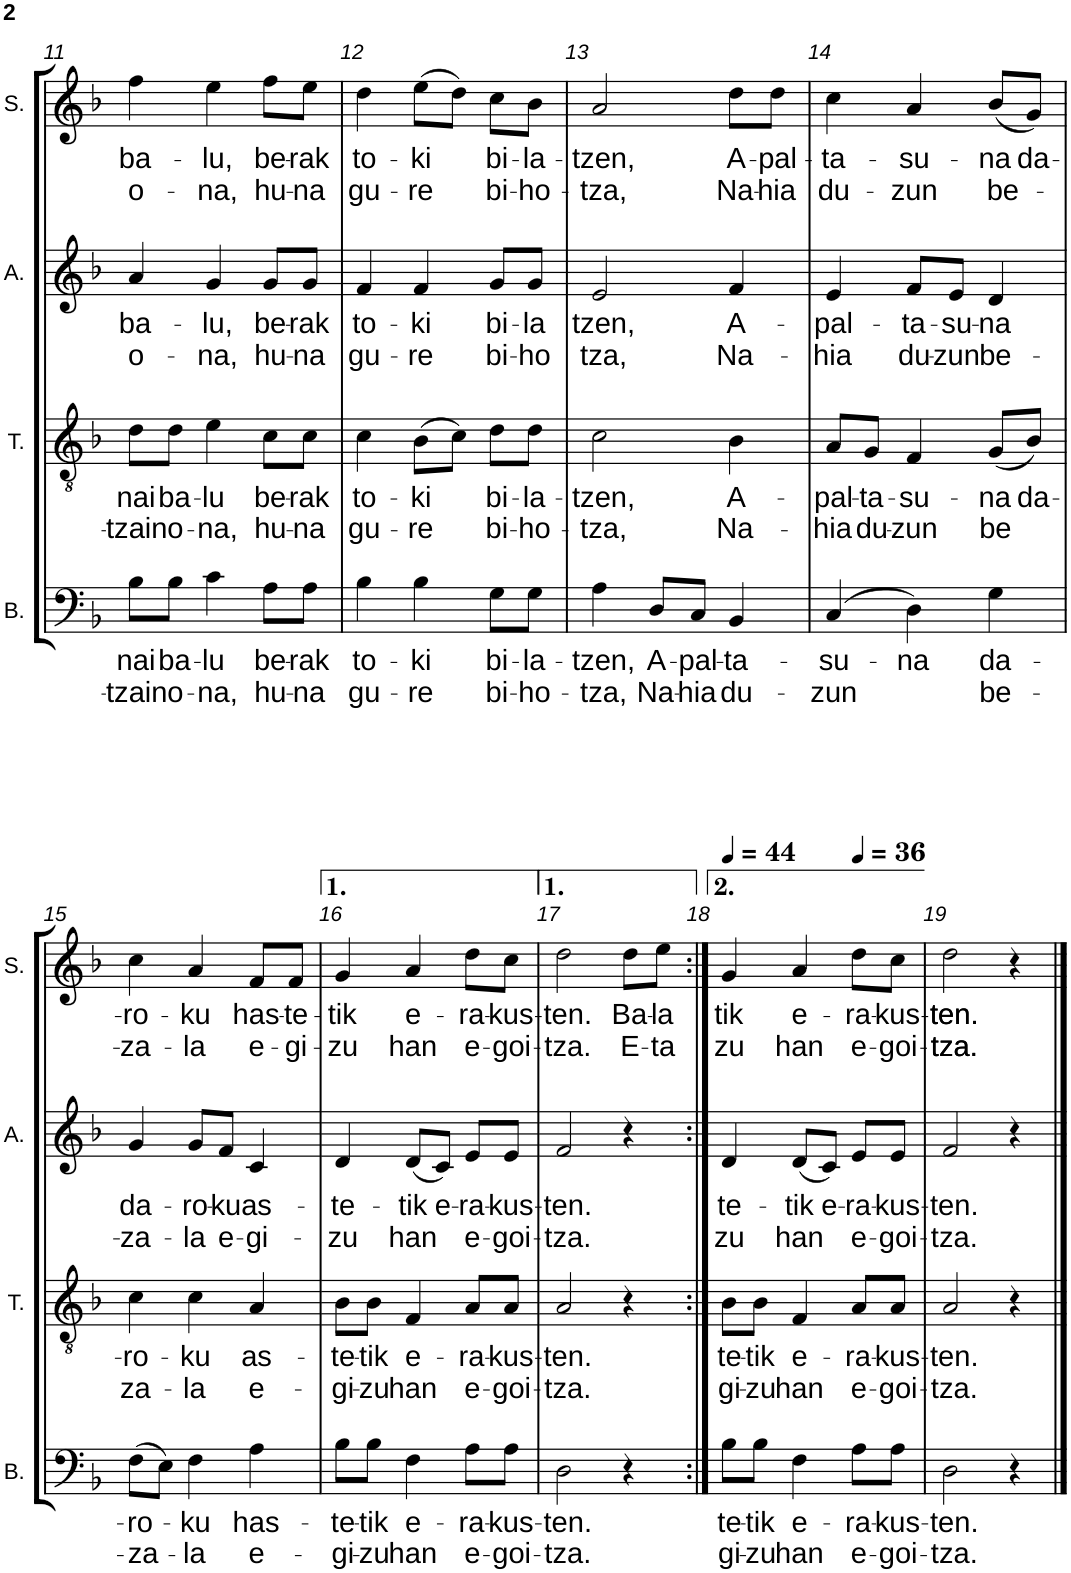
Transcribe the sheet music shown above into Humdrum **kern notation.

**kern	**text	**text	**kern	**text	**text	**kern	**text	**text	**kern	**text	**text
*part4	*part4	*part4	*part3	*part3	*part3	*part2	*part2	*part2	*part1	*part1	*part1
*staff4	*staff4	*staff4	*staff3	*staff3	*staff3	*staff2	*staff2	*staff2	*staff1	*staff1	*staff1
*I"Basse	*	*	*I"Ténor	*	*	*I"Alto	*	*	*I"Soprano	*	*
*I'B.	*	*	*I'T.	*	*	*I'A.	*	*	*I'S.	*	*
!!LO:PB:g=z
*clefF4	*	*	*clefGv2	*	*	*clefG2	*	*	*clefG2	*	*
*k[b-]	*	*	*k[b-]	*	*	*k[b-]	*	*	*k[b-]	*	*
*M3/4	*	*	*M3/4	*	*	*M3/4	*	*	*M3/4	*	*
=11	=11	=11	=11	=11	=11	=11	=11	=11	=11	=11	=11
!	!LO:LY:b	!LO:LY:b	!	!LO:LY:b	!LO:LY:b	!	!LO:LY:b	!LO:LY:b	!	!LO:LY:b	!LO:LY:b
8B-\L	nai	-tzain	8d\L	nai	-tzain	4a/	ba-	o-	4ff\	ba-	o-
!	!LO:LY:b	!LO:LY:b	!	!LO:LY:b	!LO:LY:b	!	!	!	!	!	!
8B-\J	ba-	o-	8d\J	ba-	o-	.	.	.	.	.	.
!	!LO:LY:b	!LO:LY:b	!	!LO:LY:b	!LO:LY:b	!	!LO:LY:b	!LO:LY:b	!	!LO:LY:b	!LO:LY:b
4c\	-lu	-na,	4e\	-lu	-na,	4g/	-lu,	-na,	4ee\	-lu,	-na,
!	!LO:LY:b	!LO:LY:b	!	!LO:LY:b	!LO:LY:b	!	!LO:LY:b	!LO:LY:b	!	!LO:LY:b	!LO:LY:b
8A\L	be-	hu-	8c\L	be-	hu-	8g/L	be-	hu-	8ff\L	be-	hu-
!	!LO:LY:b	!LO:LY:b	!	!LO:LY:b	!LO:LY:b	!	!LO:LY:b	!LO:LY:b	!	!LO:LY:b	!LO:LY:b
8A\J	-rak	-na	8c\J	-rak	-na	8g/J	-rak	-na	8ee\J	-rak	-na
=12	=12	=12	=12	=12	=12	=12	=12	=12	=12	=12	=12
!	!LO:LY:b	!LO:LY:b	!	!LO:LY:b	!LO:LY:b	!	!LO:LY:b	!LO:LY:b	!	!LO:LY:b	!LO:LY:b
4B-\	to-	gu-	4c\	to-	gu-	4f/	to-	gu-	4dd\	to-	gu-
!	!LO:LY:b	!LO:LY:b	!	!LO:LY:b	!LO:LY:b	!	!LO:LY:b	!LO:LY:b	!	!LO:LY:b	!LO:LY:b
4B-\	-ki	-re	(8B-\L	-ki	-re	4f/	-ki	-re	(8ee\L	-ki	-re
.	.	.	8c\J)	.	.	.	.	.	8dd\J)	.	.
!	!LO:LY:b	!LO:LY:b	!	!LO:LY:b	!LO:LY:b	!	!LO:LY:b	!LO:LY:b	!	!LO:LY:b	!LO:LY:b
8G\L	bi-	bi-	8d\L	bi-	bi-	8g/L	bi-	bi-	8cc\L	bi-	bi-
!	!LO:LY:b	!LO:LY:b	!	!LO:LY:b	!LO:LY:b	!	!LO:LY:b	!LO:LY:b	!	!LO:LY:b	!LO:LY:b
8G\J	-la-	-ho-	8d\J	-la-	-ho-	8g/J	-la	-ho	8b-\J	-la-	-ho-
=13	=13	=13	=13	=13	=13	=13	=13	=13	=13	=13	=13
!	!LO:LY:b	!LO:LY:b	!	!LO:LY:b	!LO:LY:b	!	!LO:LY:b	!LO:LY:b	!	!LO:LY:b	!LO:LY:b
4A\	-tzen,	-tza,	2c\	-tzen,	-tza,	2e/	-tzen,	-tza,	2a/	-tzen,	-tza,
!	!LO:LY:b	!LO:LY:b	!	!	!	!	!	!	!	!	!
8D/L	A-	Na-	.	.	.	.	.	.	.	.	.
!	!LO:LY:b	!LO:LY:b	!	!	!	!	!	!	!	!	!
8C/J	-pal-	-hia	.	.	.	.	.	.	.	.	.
!	!LO:LY:b	!LO:LY:b	!	!LO:LY:b	!LO:LY:b	!	!LO:LY:b	!LO:LY:b	!	!LO:LY:b	!LO:LY:b
4BB-/	-ta-	du-	4B-\	A-	Na-	4f/	A-	Na-	8dd\L	A-	Na-
!	!	!	!	!	!	!	!	!	!	!LO:LY:b	!LO:LY:b
.	.	.	.	.	.	.	.	.	8dd\J	-pal-	-hia
=14	=14	=14	=14	=14	=14	=14	=14	=14	=14	=14	=14
!	!LO:LY:b	!LO:LY:b	!	!LO:LY:b	!LO:LY:b	!	!LO:LY:b	!LO:LY:b	!	!LO:LY:b	!LO:LY:b
(4C/	-su-	-zun	8A/L	-pal-	-hia	4e/	-pal-	-hia	4cc\	-ta-	du-
!	!	!	!	!LO:LY:b	!LO:LY:b	!	!	!	!	!	!
.	.	.	8G/J	-ta-	du-	.	.	.	.	.	.
!	!LO:LY:b	!	!	!LO:LY:b	!LO:LY:b	!	!LO:LY:b	!LO:LY:b	!	!LO:LY:b	!LO:LY:b
4D\)	-na	.	4F/	-su-	-zun	8f/L	-ta-	du-	4a/	-su-	-zun
!	!	!	!	!	!	!	!LO:LY:b	!LO:LY:b	!	!	!
.	.	.	.	.	.	8e/J	-su-	-zun	.	.	.
!	!LO:LY:b	!LO:LY:b	!	!LO:LY:b	!LO:LY:b	!	!LO:LY:b	!LO:LY:b	!	!LO:LY:b	!LO:LY:b
4G\	da-	be-	(8G/L	-na	be	4d/	-na	be-	(8b-/L	-na	be-
!	!	!	!	!LO:LY:b	!	!	!	!	!	!LO:LY:b	!
.	.	.	8B-/J)	da-	.	.	.	.	8g/J)	da-	.
!!LO:LB:g=z
=15	=15	=15	=15	=15	=15	=15	=15	=15	=15	=15	=15
!	!LO:LY:b	!LO:LY:b	!	!LO:LY:b	!LO:LY:b	!	!LO:LY:b	!LO:LY:b	!	!LO:LY:b	!LO:LY:b
(8F\L	-ro-	-za-	4c\	-ro-	-za-	4g/	da-	-za-	4cc\	-ro-	-za-
8E\J)	.	.	.	.	.	.	.	.	.	.	.
!	!LO:LY:b	!LO:LY:b	!	!LO:LY:b	!LO:LY:b	!	!LO:LY:b	!LO:LY:b	!	!LO:LY:b	!LO:LY:b
4F\	-ku	-la	4c\	-ku	-la	8g/L	-ro-	-la	4a/	-ku	-la
!	!	!	!	!	!	!	!LO:LY:b	!LO:LY:b	!	!	!
.	.	.	.	.	.	8f/J	-ku	e-	.	.	.
!	!LO:LY:b	!LO:LY:b	!	!LO:LY:b	!LO:LY:b	!	!LO:LY:b	!LO:LY:b	!	!LO:LY:b	!LO:LY:b
4A\	has-	e-	4A/	as-	e-	4c/	as-	-gi-	8f/L	has-	e-
!	!	!	!	!	!	!	!	!	!	!LO:LY:b	!LO:LY:b
.	.	.	.	.	.	.	.	.	8f/J	-te-	-gi-
=16	=16	=16	=16	=16	=16	=16	=16	=16	=16	=16	=16
!	!LO:LY:b	!LO:LY:b	!	!LO:LY:b	!LO:LY:b	!	!LO:LY:b	!LO:LY:b	!	!LO:LY:b	!LO:LY:b
8B-\L	-te-	-gi-	8B-\L	-te-	-gi-	4d/	-te-	-zu	4g/	-tik	-zu
!	!LO:LY:b	!LO:LY:b	!	!LO:LY:b	!LO:LY:b	!	!	!	!	!	!
8B-\J	-tik	-zu	8B-\J	-tik	-zu	.	.	.	.	.	.
!	!LO:LY:b	!LO:LY:b	!	!LO:LY:b	!LO:LY:b	!	!LO:LY:b	!LO:LY:b	!	!LO:LY:b	!LO:LY:b
4F\	e-	han	4F/	e-	han	(8d/L	-tik	han	4a/	e-	han
!	!	!	!	!	!	!	!LO:LY:b	!	!	!	!
.	.	.	.	.	.	8c/J)	e-	.	.	.	.
!	!LO:LY:b	!LO:LY:b	!	!LO:LY:b	!LO:LY:b	!	!LO:LY:b	!LO:LY:b	!	!LO:LY:b	!LO:LY:b
8A\L	-ra-	e-	8A/L	-ra-	e-	8e/L	-ra-	e-	8dd\L	-ra-	e-
!	!LO:LY:b	!LO:LY:b	!	!LO:LY:b	!LO:LY:b	!	!LO:LY:b	!LO:LY:b	!	!LO:LY:b	!LO:LY:b
8A\J	-kus-	-goi-	8A/J	-kus-	-goi-	8e/J	-kus-	-goi-	8cc\J	-kus-	-goi-
=17	=17	=17	=17	=17	=17	=17	=17	=17	=17	=17	=17
!	!LO:LY:b	!LO:LY:b	!	!LO:LY:b	!LO:LY:b	!	!LO:LY:b	!LO:LY:b	!	!LO:LY:b	!LO:LY:b
2D\	-ten.	-tza.	2A/	-ten.	-tza.	2f/	-ten.	-tza.	2dd\	-ten.	-tza.
!	!	!	!	!	!	!	!	!	!	!LO:LY:b	!LO:LY:b
4r	.	.	4r	.	.	4r	.	.	8dd\L	Ba-	E-
!	!	!	!	!	!	!	!	!	!	!LO:LY:b	!LO:LY:b
.	.	.	.	.	.	.	.	.	8ee\J	-la	-ta
=18:|!	=18:|!	=18:|!	=18:|!	=18:|!	=18:|!	=18:|!	=18:|!	=18:|!	=18:|!	=18:|!	=18:|!
*	*	*	*	*	*	*	*	*	*MM44	*	*
!	!LO:LY:b	!LO:LY:b	!	!LO:LY:b	!LO:LY:b	!	!LO:LY:b	!LO:LY:b	!	!LO:LY:b	!LO:LY:b
8B-\L	-te-	-gi-	8B-\L	-te-	-gi-	4d/	-te-	-zu	4g/	-tik	-zu
!	!LO:LY:b	!LO:LY:b	!	!LO:LY:b	!LO:LY:b	!	!	!	!	!	!
8B-\J	-tik	-zu	8B-\J	-tik	-zu	.	.	.	.	.	.
!	!LO:LY:b	!LO:LY:b	!	!LO:LY:b	!LO:LY:b	!	!LO:LY:b	!LO:LY:b	!	!LO:LY:b	!LO:LY:b
4F\	e-	han	4F/	e-	han	(8d/L	-tik	han	4a/	e-	han
!	!	!	!	!	!	!	!LO:LY:b	!	!	!	!
.	.	.	.	.	.	8c/J)	e-	.	.	.	.
*	*	*	*	*	*	*	*	*	*MM36	*	*
!	!LO:LY:b	!LO:LY:b	!	!LO:LY:b	!LO:LY:b	!	!LO:LY:b	!LO:LY:b	!	!LO:LY:b	!LO:LY:b
8A\L	-ra-	e-	8A/L	-ra-	e-	8e/L	-ra-	e-	8dd\L	-ra-	e-
!	!LO:LY:b	!LO:LY:b	!	!LO:LY:b	!LO:LY:b	!	!LO:LY:b	!LO:LY:b	!	!LO:LY:b	!LO:LY:b
8A\J	-kus-	-goi-	8A/J	-kus-	-goi-	8e/J	-kus-	-goi-	8cc\J	-kus-	-goi-
=19	=19	=19	=19	=19	=19	=19	=19	=19	=19	=19	=19
!	!LO:LY:b	!LO:LY:b	!	!LO:LY:b	!LO:LY:b	!	!LO:LY:b	!LO:LY:b	!	!LO:LY:b	!LO:LY:b
2D\	-ten.	-tza.	2A/	-ten.	-tza.	2f/	-ten.	-tza.	2dd\	-ten.	-tza.
4r	.	.	4r	.	.	4r	.	.	4r	.	.
==	==	==	==	==	==	==	==	==	==	==	==
*-	*-	*-	*-	*-	*-	*-	*-	*-	*-	*-	*-
